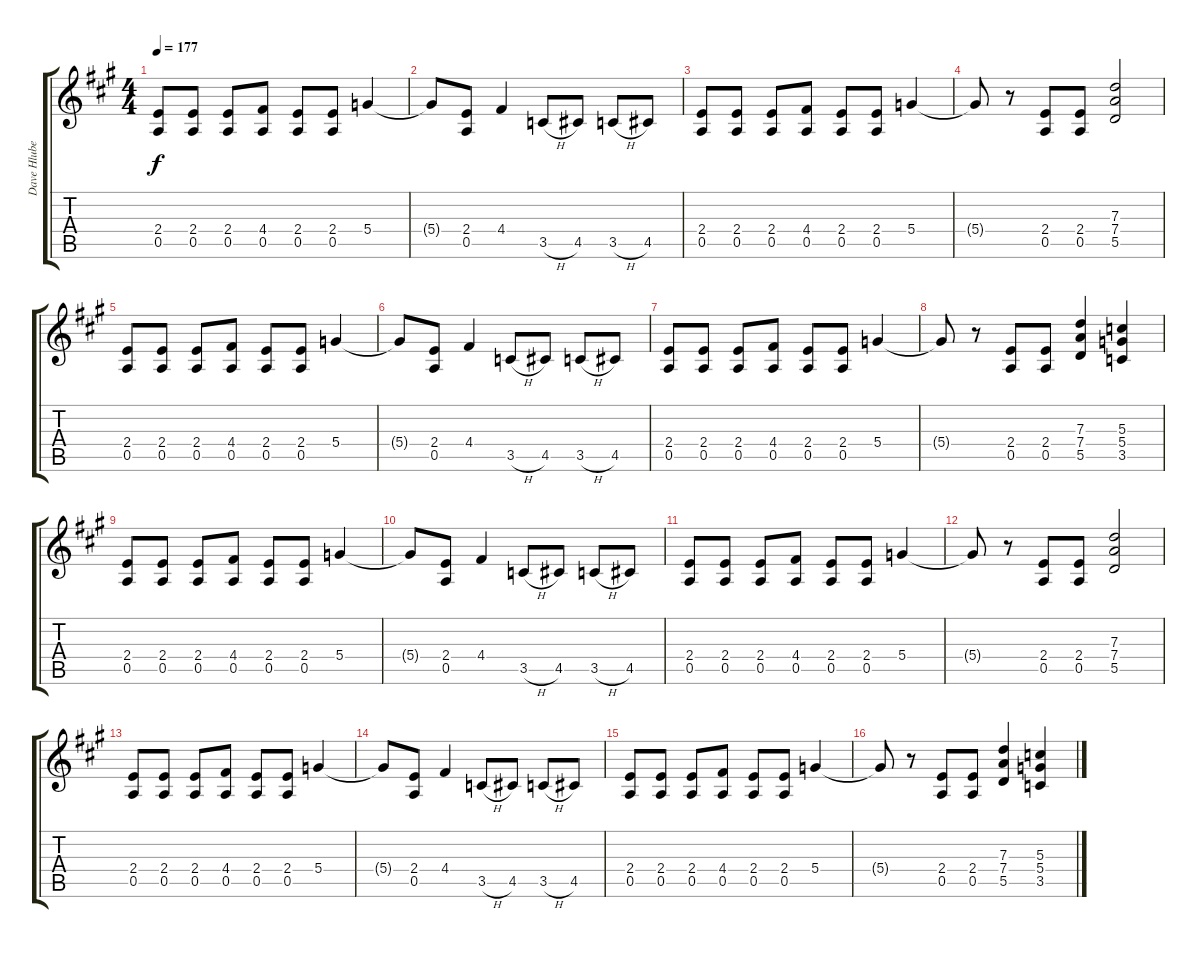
\track ("Dave Hlubek Guitar" "Dave Hlube") {instrument overdrivenguitar}
\staff {score tabs}
\tuning (E4 B3 G3 D3 A2 E2) {hide}
\ts (4 4)
\tempo 177
\clef g2
\ks a
(2.4 0.5).8{dy f volume 7} (2.4 0.5).8 (2.4 0.5).8 (4.4 0.5).8 (2.4 0.5).8 (2.4 0.5).8 5.4.4 |
5.4{t}.8 (2.4 0.5).8 4.4.4 3.5{h}.8 4.5.8 3.5{h}.8 4.5.8 |
(2.4 0.5).8 (2.4 0.5).8 (2.4 0.5).8 (4.4 0.5).8 (2.4 0.5).8 (2.4 0.5).8 5.4.4 |
5.4{t}.8 r.8 (2.4 0.5).8 (2.4 0.5).8 (7.3 7.4 5.5).2 |
(2.4 0.5).8 (2.4 0.5).8 (2.4 0.5).8 (4.4 0.5).8 (2.4 0.5).8 (2.4 0.5).8 5.4.4 |
5.4{t}.8 (2.4 0.5).8 4.4.4 3.5{h}.8 4.5.8 3.5{h}.8 4.5.8 |
(2.4 0.5).8 (2.4 0.5).8 (2.4 0.5).8 (4.4 0.5).8 (2.4 0.5).8 (2.4 0.5).8 5.4.4 |
5.4{t}.8 r.8 (2.4 0.5).8 (2.4 0.5).8 (7.3 7.4 5.5).4 (5.3 5.4 3.5).4 |
(2.4 0.5).8 (2.4 0.5).8 (2.4 0.5).8 (4.4 0.5).8 (2.4 0.5).8 (2.4 0.5).8 5.4.4 |
5.4{t}.8 (2.4 0.5).8 4.4.4 3.5{h}.8 4.5.8 3.5{h}.8 4.5.8 |
(2.4 0.5).8 (2.4 0.5).8 (2.4 0.5).8 (4.4 0.5).8 (2.4 0.5).8 (2.4 0.5).8 5.4.4 |
5.4{t}.8 r.8 (2.4 0.5).8 (2.4 0.5).8 (7.3 7.4 5.5).2 |
(2.4 0.5).8 (2.4 0.5).8 (2.4 0.5).8 (4.4 0.5).8 (2.4 0.5).8 (2.4 0.5).8 5.4.4 |
5.4{t}.8 (2.4 0.5).8 4.4.4 3.5{h}.8 4.5.8 3.5{h}.8 4.5.8 |
(2.4 0.5).8 (2.4 0.5).8 (2.4 0.5).8 (4.4 0.5).8 (2.4 0.5).8 (2.4 0.5).8 5.4.4 |
5.4{t}.8 r.8 (2.4 0.5).8 (2.4 0.5).8 (7.3 7.4 5.5).4 (5.3 5.4 3.5).4
